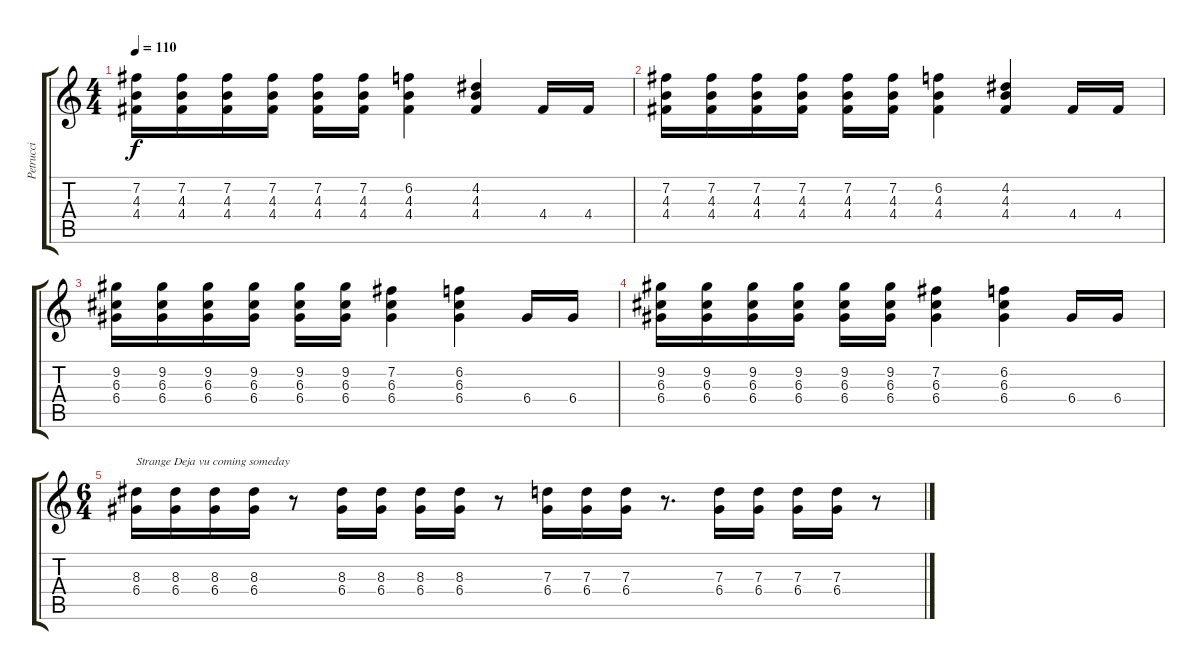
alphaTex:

\track ("Petrucci" "Petrucci") {instrument distortionguitar}
\staff {score tabs}
\tuning (E4 B3 G3 D3 A2 E2) {hide}
\ts (4 4)
\tempo 110
\clef g2
\ks c
(7.2 4.3 4.4).16{dy f} (7.2 4.3 4.4).16 (7.2 4.3 4.4).16 (7.2 4.3 4.4).16 (7.2 4.3 4.4).16 (7.2 4.3 4.4).16 (6.2 4.3 4.4).4 (4.2 4.3 4.4).4 4.4.16 4.4.16 |
(7.2 4.3 4.4).16 (7.2 4.3 4.4).16 (7.2 4.3 4.4).16 (7.2 4.3 4.4).16 (7.2 4.3 4.4).16 (7.2 4.3 4.4).16 (6.2 4.3 4.4).4 (4.2 4.3 4.4).4 4.4.16 4.4.16 |
(9.2 6.3 6.4).16 (9.2 6.3 6.4).16 (9.2 6.3 6.4).16 (9.2 6.3 6.4).16 (9.2 6.3 6.4).16 (9.2 6.3 6.4).16 (7.2 6.3 6.4).4 (6.2 6.3 6.4).4 6.4.16 6.4.16 |
(9.2 6.3 6.4).16 (9.2 6.3 6.4).16 (9.2 6.3 6.4).16 (9.2 6.3 6.4).16 (9.2 6.3 6.4).16 (9.2 6.3 6.4).16 (7.2 6.3 6.4).4 (6.2 6.3 6.4).4 6.4.16 6.4.16 |
\ts (6 4)
(8.3 6.4).16{txt "Strange Deja vu coming someday"} (8.3 6.4).16 (8.3 6.4).16 (8.3 6.4).16 r.8 (8.3 6.4).16 (8.3 6.4).16 (8.3 6.4).16 (8.3 6.4).16 r.8 (7.3 6.4).16 (7.3 6.4).16 (7.3 6.4).16 r.8{d} (7.3 6.4).16 (7.3 6.4).16 (7.3 6.4).16 (7.3 6.4).16 r.8
